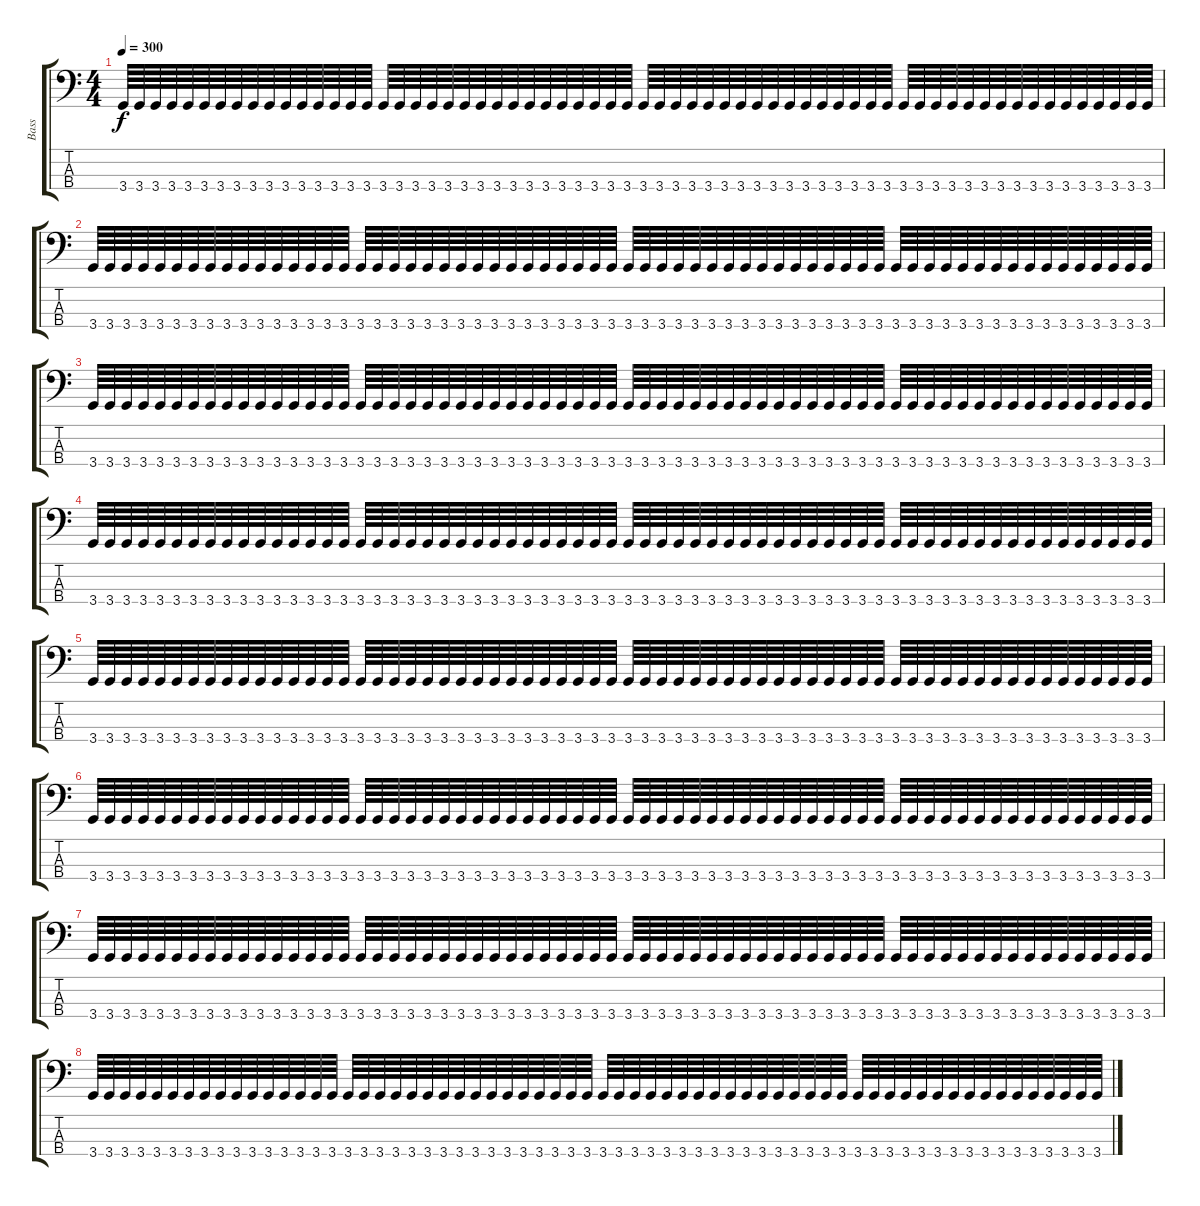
\track ("Bass" "Bass") {instrument electricbasspick}
\staff {score tabs}
\tuning (G2 D2 A1 E1) {hide}
\ts (4 4)
\tempo 300
\clef f4
\ks c
3.4.64{dy f volume 14 instrument electricbasspick} 3.4.64 3.4.64 3.4.64 3.4.64 3.4.64 3.4.64 3.4.64 3.4.64 3.4.64 3.4.64 3.4.64 3.4.64 3.4.64 3.4.64 3.4.64 3.4.64 3.4.64 3.4.64 3.4.64 3.4.64 3.4.64 3.4.64 3.4.64 3.4.64 3.4.64 3.4.64 3.4.64 3.4.64 3.4.64 3.4.64 3.4.64 3.4.64 3.4.64 3.4.64 3.4.64 3.4.64 3.4.64 3.4.64 3.4.64 3.4.64 3.4.64 3.4.64 3.4.64 3.4.64 3.4.64 3.4.64 3.4.64 3.4.64 3.4.64 3.4.64 3.4.64 3.4.64 3.4.64 3.4.64 3.4.64 3.4.64 3.4.64 3.4.64 3.4.64 3.4.64 3.4.64 3.4.64 3.4.64 |
3.4.64{volume 14 instrument electricbasspick} 3.4.64 3.4.64 3.4.64 3.4.64 3.4.64 3.4.64 3.4.64 3.4.64 3.4.64 3.4.64 3.4.64 3.4.64 3.4.64 3.4.64 3.4.64 3.4.64 3.4.64 3.4.64 3.4.64 3.4.64 3.4.64 3.4.64 3.4.64 3.4.64 3.4.64 3.4.64 3.4.64 3.4.64 3.4.64 3.4.64 3.4.64 3.4.64 3.4.64 3.4.64 3.4.64 3.4.64 3.4.64 3.4.64 3.4.64 3.4.64 3.4.64 3.4.64 3.4.64 3.4.64 3.4.64 3.4.64 3.4.64 3.4.64 3.4.64 3.4.64 3.4.64 3.4.64 3.4.64 3.4.64 3.4.64 3.4.64 3.4.64 3.4.64 3.4.64 3.4.64 3.4.64 3.4.64 3.4.64 |
3.4.64{volume 14 instrument electricbasspick} 3.4.64 3.4.64 3.4.64 3.4.64 3.4.64 3.4.64 3.4.64 3.4.64 3.4.64 3.4.64 3.4.64 3.4.64 3.4.64 3.4.64 3.4.64 3.4.64 3.4.64 3.4.64 3.4.64 3.4.64 3.4.64 3.4.64 3.4.64 3.4.64 3.4.64 3.4.64 3.4.64 3.4.64 3.4.64 3.4.64 3.4.64 3.4.64 3.4.64 3.4.64 3.4.64 3.4.64 3.4.64 3.4.64 3.4.64 3.4.64 3.4.64 3.4.64 3.4.64 3.4.64 3.4.64 3.4.64 3.4.64 3.4.64 3.4.64 3.4.64 3.4.64 3.4.64 3.4.64 3.4.64 3.4.64 3.4.64 3.4.64 3.4.64 3.4.64 3.4.64 3.4.64 3.4.64 3.4.64 |
3.4.64{volume 14 instrument electricbasspick} 3.4.64 3.4.64 3.4.64 3.4.64 3.4.64 3.4.64 3.4.64 3.4.64 3.4.64 3.4.64 3.4.64 3.4.64 3.4.64 3.4.64 3.4.64 3.4.64 3.4.64 3.4.64 3.4.64 3.4.64 3.4.64 3.4.64 3.4.64 3.4.64 3.4.64 3.4.64 3.4.64 3.4.64 3.4.64 3.4.64 3.4.64 3.4.64 3.4.64 3.4.64 3.4.64 3.4.64 3.4.64 3.4.64 3.4.64 3.4.64 3.4.64 3.4.64 3.4.64 3.4.64 3.4.64 3.4.64 3.4.64 3.4.64 3.4.64 3.4.64 3.4.64 3.4.64 3.4.64 3.4.64 3.4.64 3.4.64 3.4.64 3.4.64 3.4.64 3.4.64 3.4.64 3.4.64 3.4.64 |
3.4.64{volume 14 instrument electricbasspick} 3.4.64 3.4.64 3.4.64 3.4.64 3.4.64 3.4.64 3.4.64 3.4.64 3.4.64 3.4.64 3.4.64 3.4.64 3.4.64 3.4.64 3.4.64 3.4.64 3.4.64 3.4.64 3.4.64 3.4.64 3.4.64 3.4.64 3.4.64 3.4.64 3.4.64 3.4.64 3.4.64 3.4.64 3.4.64 3.4.64 3.4.64 3.4.64 3.4.64 3.4.64 3.4.64 3.4.64 3.4.64 3.4.64 3.4.64 3.4.64 3.4.64 3.4.64 3.4.64 3.4.64 3.4.64 3.4.64 3.4.64 3.4.64 3.4.64 3.4.64 3.4.64 3.4.64 3.4.64 3.4.64 3.4.64 3.4.64 3.4.64 3.4.64 3.4.64 3.4.64 3.4.64 3.4.64 3.4.64 |
3.4.64{volume 14 instrument electricbasspick} 3.4.64 3.4.64 3.4.64 3.4.64 3.4.64 3.4.64 3.4.64 3.4.64 3.4.64 3.4.64 3.4.64 3.4.64 3.4.64 3.4.64 3.4.64 3.4.64 3.4.64 3.4.64 3.4.64 3.4.64 3.4.64 3.4.64 3.4.64 3.4.64 3.4.64 3.4.64 3.4.64 3.4.64 3.4.64 3.4.64 3.4.64 3.4.64 3.4.64 3.4.64 3.4.64 3.4.64 3.4.64 3.4.64 3.4.64 3.4.64 3.4.64 3.4.64 3.4.64 3.4.64 3.4.64 3.4.64 3.4.64 3.4.64 3.4.64 3.4.64 3.4.64 3.4.64 3.4.64 3.4.64 3.4.64 3.4.64 3.4.64 3.4.64 3.4.64 3.4.64 3.4.64 3.4.64 3.4.64 |
3.4.64{volume 14 instrument electricbasspick} 3.4.64 3.4.64 3.4.64 3.4.64 3.4.64 3.4.64 3.4.64 3.4.64 3.4.64 3.4.64 3.4.64 3.4.64 3.4.64 3.4.64 3.4.64 3.4.64 3.4.64 3.4.64 3.4.64 3.4.64 3.4.64 3.4.64 3.4.64 3.4.64 3.4.64 3.4.64 3.4.64 3.4.64 3.4.64 3.4.64 3.4.64 3.4.64 3.4.64 3.4.64 3.4.64 3.4.64 3.4.64 3.4.64 3.4.64 3.4.64 3.4.64 3.4.64 3.4.64 3.4.64 3.4.64 3.4.64 3.4.64 3.4.64 3.4.64 3.4.64 3.4.64 3.4.64 3.4.64 3.4.64 3.4.64 3.4.64 3.4.64 3.4.64 3.4.64 3.4.64 3.4.64 3.4.64 3.4.64 |
3.4.64{volume 14 instrument electricbasspick} 3.4.64 3.4.64 3.4.64 3.4.64 3.4.64 3.4.64 3.4.64 3.4.64 3.4.64 3.4.64 3.4.64 3.4.64 3.4.64 3.4.64 3.4.64 3.4.64 3.4.64 3.4.64 3.4.64 3.4.64 3.4.64 3.4.64 3.4.64 3.4.64 3.4.64 3.4.64 3.4.64 3.4.64 3.4.64 3.4.64 3.4.64 3.4.64 3.4.64 3.4.64 3.4.64 3.4.64 3.4.64 3.4.64 3.4.64 3.4.64 3.4.64 3.4.64 3.4.64 3.4.64 3.4.64 3.4.64 3.4.64 3.4.64 3.4.64 3.4.64 3.4.64 3.4.64 3.4.64 3.4.64 3.4.64 3.4.64 3.4.64 3.4.64 3.4.64 3.4.64 3.4.64 3.4.64 3.4.64
